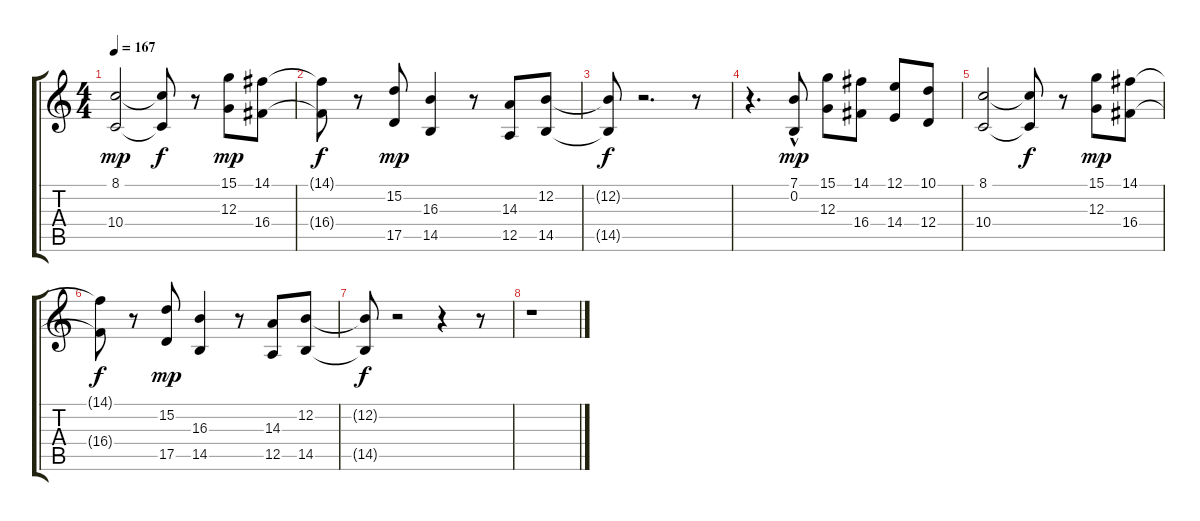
\track "" {instrument vibraphone}
\staff {score tabs}
\tuning (E4 B3 G3 D3 A2 E2) {hide}
\ts (4 4)
\tempo 167
\clef g2
\ks c
(8.1 10.4).2{dy mp} (8.1{t} 10.4{t}).8{dy f} r.8 (15.1 12.3).8{dy mp} (14.1 16.4).8 |
(14.1{t} 16.4{t}).8{dy f} r.8 (15.2 17.5).8{dy mp} (16.3 14.5).4 r.8 (14.3 12.5).8 (12.2 14.5).8 |
(12.2{t} 14.5{t}).8{dy f} r.2{d} r.8 |
r.4{d} (7.1{hac} 0.2{hac}).8{dy mp} (15.1 12.3).8 (14.1 16.4).8 (12.1 14.4).8 (10.1 12.4).8 |
(8.1 10.4).2 (8.1{t} 10.4{t}).8{dy f} r.8 (15.1 12.3).8{dy mp} (14.1 16.4).8 |
(14.1{t} 16.4{t}).8{dy f} r.8 (15.2 17.5).8{dy mp} (16.3 14.5).4 r.8 (14.3 12.5).8 (12.2 14.5).8 |
(12.2{t} 14.5{t}).8{dy f} r.2 r.4 r.8 |
r.1
